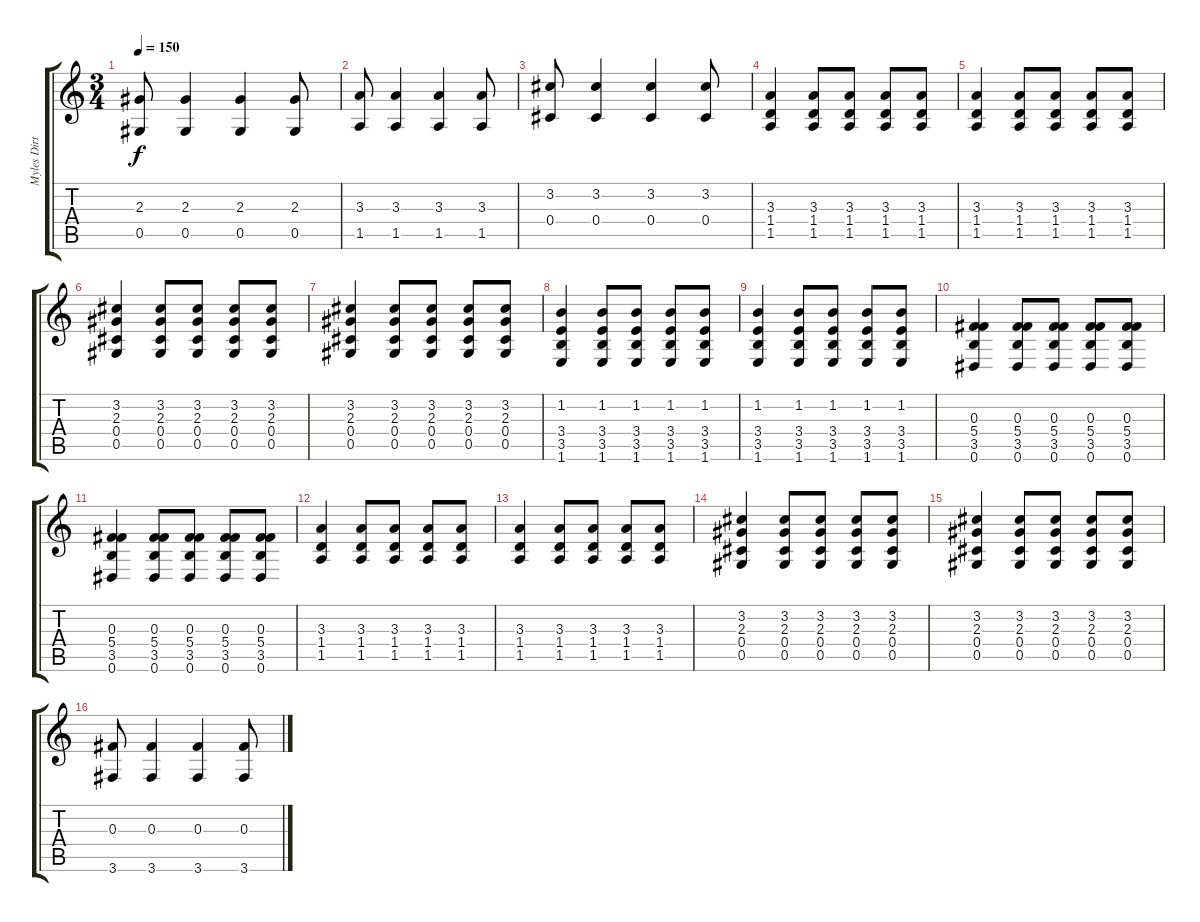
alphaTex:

\track ("Myles Dirty" "Myles Dirt") {instrument distortionguitar}
\staff {score tabs}
\tuning (Eb4 Bb3 Gb3 Db3 Ab2 Eb2) {hide}
\ts (3 4)
\tempo 150
\clef g2
\ks c
(2.3 0.5).8{dy f} (2.3 0.5).4 (2.3 0.5).4 (2.3 0.5).8 |
(3.3 1.5).8 (3.3 1.5).4 (3.3 1.5).4 (3.3 1.5).8 |
(3.2 0.4).8 (3.2 0.4).4 (3.2 0.4).4 (3.2 0.4).8 |
(3.3 1.4 1.5).4 (3.3 1.4 1.5).8 (3.3 1.4 1.5).8 (3.3 1.4 1.5).8 (3.3 1.4 1.5).8 |
(3.3 1.4 1.5).4 (3.3 1.4 1.5).8 (3.3 1.4 1.5).8 (3.3 1.4 1.5).8 (3.3 1.4 1.5).8 |
(3.2 2.3 0.4 0.5).4 (3.2 2.3 0.4 0.5).8 (3.2 2.3 0.4 0.5).8 (3.2 2.3 0.4 0.5).8 (3.2 2.3 0.4 0.5).8 |
(3.2 2.3 0.4 0.5).4 (3.2 2.3 0.4 0.5).8 (3.2 2.3 0.4 0.5).8 (3.2 2.3 0.4 0.5).8 (3.2 2.3 0.4 0.5).8 |
(1.2 3.4 3.5 1.6).4 (1.2 3.4 3.5 1.6).8 (1.2 3.4 3.5 1.6).8 (1.2 3.4 3.5 1.6).8 (1.2 3.4 3.5 1.6).8 |
(1.2 3.4 3.5 1.6).4 (1.2 3.4 3.5 1.6).8 (1.2 3.4 3.5 1.6).8 (1.2 3.4 3.5 1.6).8 (1.2 3.4 3.5 1.6).8 |
(0.3 5.4 3.5 0.6).4 (0.3 5.4 3.5 0.6).8 (0.3 5.4 3.5 0.6).8 (0.3 5.4 3.5 0.6).8 (0.3 5.4 3.5 0.6).8 |
(0.3 5.4 3.5 0.6).4 (0.3 5.4 3.5 0.6).8 (0.3 5.4 3.5 0.6).8 (0.3 5.4 3.5 0.6).8 (0.3 5.4 3.5 0.6).8 |
(3.3 1.4 1.5).4 (3.3 1.4 1.5).8 (3.3 1.4 1.5).8 (3.3 1.4 1.5).8 (3.3 1.4 1.5).8 |
(3.3 1.4 1.5).4 (3.3 1.4 1.5).8 (3.3 1.4 1.5).8 (3.3 1.4 1.5).8 (3.3 1.4 1.5).8 |
(3.2 2.3 0.4 0.5).4 (3.2 2.3 0.4 0.5).8 (3.2 2.3 0.4 0.5).8 (3.2 2.3 0.4 0.5).8 (3.2 2.3 0.4 0.5).8 |
(3.2 2.3 0.4 0.5).4 (3.2 2.3 0.4 0.5).8 (3.2 2.3 0.4 0.5).8 (3.2 2.3 0.4 0.5).8 (3.2 2.3 0.4 0.5).8 |
(0.3 3.6).8 (0.3 3.6).4 (0.3 3.6).4 (0.3 3.6).8
